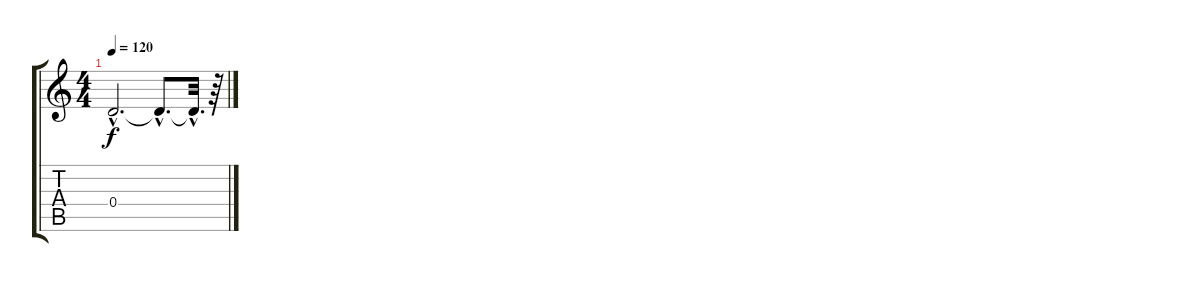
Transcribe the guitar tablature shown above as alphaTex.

\track "" {instrument synthbass2}
\staff {score tabs}
\tuning (E4 B3 G3 D3 A2 E2) {hide}
\ts (4 4)
\tempo 120
\clef g2
\ks c
0.4{hac t}.2{d dy f} 0.4{hac t}.8{d} 0.4{hac t}.32{d} r.64
